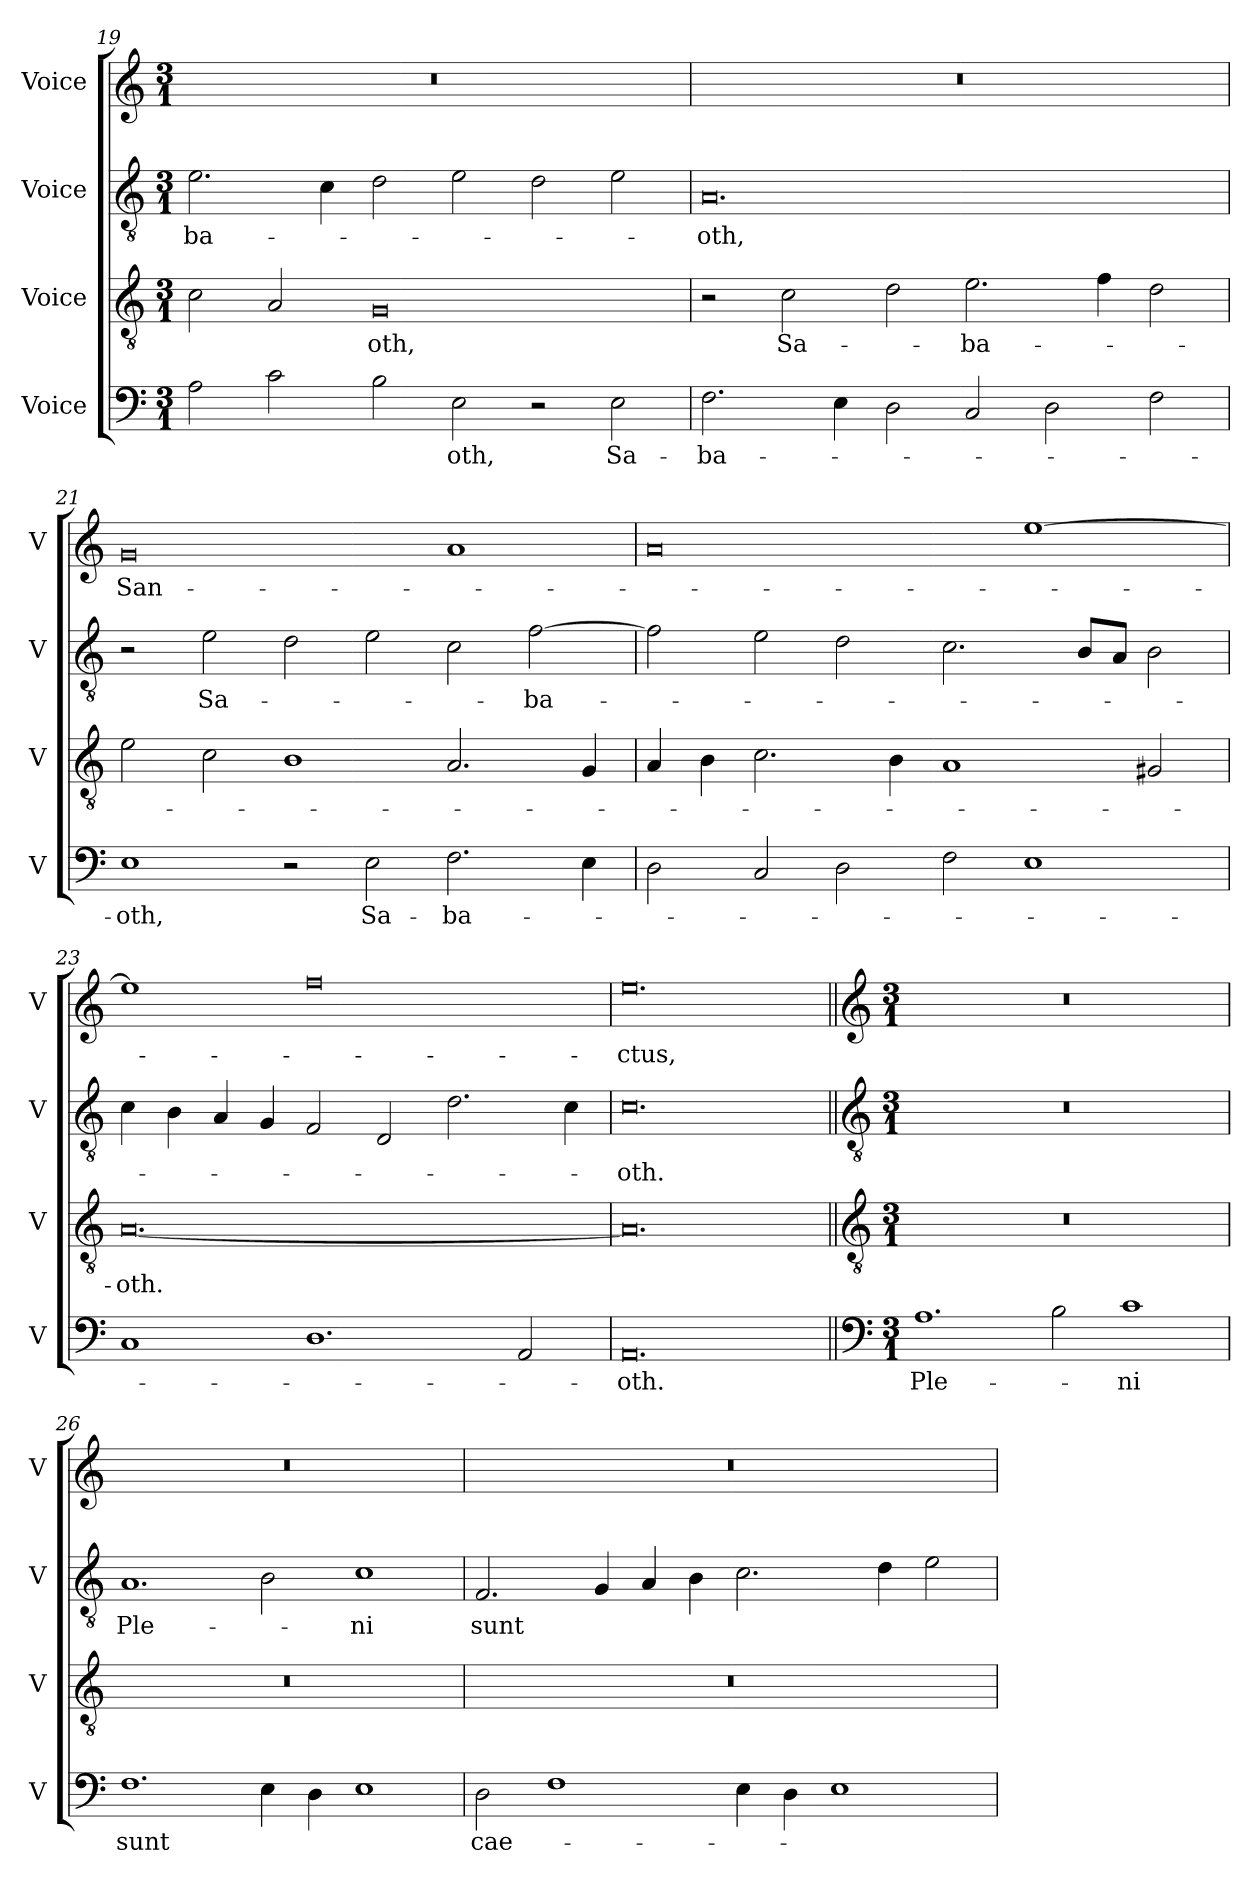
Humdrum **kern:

**kern	**text	**kern	**text	**kern	**text	**kern	**text
*part4	*part4	*part3	*part3	*part2	*part2	*part1	*part1
*staff4	*staff4	*staff3	*staff3	*staff2	*staff2	*staff1	*staff1
*I"Voice	*	*I"Voice	*	*I"Voice	*	*I"Voice	*
*I'V	*	*I'V	*	*I'V	*	*I'V	*
*clefF4	*	*clefGv2	*	*clefGv2	*	*clefG2	*
*k[]	*	*k[]	*	*k[]	*	*k[]	*
*M3/1	*	*M3/1	*	*M3/1	*	*M3/1	*
=19	=19	=19	=19	=19	=19	=19	=19
!	!	!	!	!	!LO:LY:b	!	!
2A\	.	2c\	.	2.e\	-ba-	0.r	.
2c\	.	2A/	.	.	.	.	.
.	.	.	.	4c\	.	.	.
!	!	!	!LO:LY:b	!	!	!	!
2B\	.	0G	-oth,	2d\	.	.	.
!	!LO:LY:b	!	!	!	!	!	!
2E\	-oth,	.	.	2e\	.	.	.
2r	.	.	.	2d\	.	.	.
!	!LO:LY:b	!	!	!	!	!	!
2E\	Sa-	.	.	2e\	.	.	.
!!LO:PB:g=z
=20	=20	=20	=20	=20	=20	=20	=20
!	!LO:LY:b	!	!	!	!LO:LY:b	!	!
2.F\	-ba-	2r	.	0.A	-oth,	0.r	.
!	!	!	!LO:LY:b	!	!	!	!
.	.	2c\	Sa-	.	.	.	.
4E\	.	.	.	.	.	.	.
2D\	.	2d\	.	.	.	.	.
!	!	!	!LO:LY:b	!	!	!	!
2C/	.	2.e\	-ba-	.	.	.	.
2D\	.	.	.	.	.	.	.
.	.	4f\	.	.	.	.	.
2F\	.	2d\	.	.	.	.	.
=21	=21	=21	=21	=21	=21	=21	=21
!	!LO:LY:b	!	!	!	!	!	!LO:LY:b
1E	-oth,	2e\	.	2r	.	0g	San-
!	!	!	!	!	!LO:LY:b	!	!
.	.	2c\	.	2e\	Sa-	.	.
2r	.	1B	.	2d\	.	.	.
!	!LO:LY:b	!	!	!	!	!	!
2E\	Sa-	.	.	2e\	.	.	.
!	!LO:LY:b	!	!	!	!	!	!
2.F\	-ba-	2.A/	.	2c\	.	1a	.
!	!	!	!	!	!LO:LY:b	!	!
.	.	.	.	[2f\	-ba-	.	.
4E\	.	4G/	.	.	.	.	.
!!LO:LB:g=z
=22	=22	=22	=22	=22	=22	=22	=22
2D\	.	4A/	.	2f\]	.	0a	.
.	.	4B\	.	.	.	.	.
2C/	.	2.c\	.	2e\	.	.	.
2D\	.	.	.	2d\	.	.	.
.	.	4B\	.	.	.	.	.
2F\	.	1A	.	2.c\	.	.	.
1E	.	.	.	.	.	[1ee	.
.	.	.	.	8B/L	.	.	.
.	.	.	.	8A/J	.	.	.
.	.	2G#X/	.	2B\	.	.	.
=23	=23	=23	=23	=23	=23	=23	=23
!	!	!	!LO:LY:b	!	!	!	!
1C	.	[0.A	-oth.	4c\	.	1ee]	.
.	.	.	.	4B\	.	.	.
.	.	.	.	4A/	.	.	.
.	.	.	.	4G/	.	.	.
1.D	.	.	.	2F/	.	0ff	.
.	.	.	.	2D/	.	.	.
.	.	.	.	2.d\	.	.	.
2AA/	.	.	.	.	.	.	.
.	.	.	.	4c\	.	.	.
=24	=24	=24	=24	=24	=24	=24	=24
!	!LO:LY:b	!	!	!	!LO:LY:b	!	!LO:LY:b
0.AA	-oth.	0.A]	.	0.c	-oth.	0.ee	-ctus,
!!LO:LB:g=z
=25||	=25||	=25||	=25||	=25||	=25||	=25||	=25||
*clefF4	*	*clefGv2	*	*clefGv2	*	*clefG2	*
*M3/1	*	*M3/1	*	*M3/1	*	*M3/1	*
!	!LO:LY:b	!	!	!	!	!	!
1.A	Ple-	0.r	.	0.r	.	0.r	.
2B\	.	.	.	.	.	.	.
!	!LO:LY:b	!	!	!	!	!	!
1c	-ni	.	.	.	.	.	.
=26	=26	=26	=26	=26	=26	=26	=26
!	!LO:LY:b	!	!	!	!LO:LY:b	!	!
1.F	sunt	0.r	.	1.A	Ple-	0.r	.
4E\	.	.	.	2B\	.	.	.
4D\	.	.	.	.	.	.	.
!	!	!	!	!	!LO:LY:b	!	!
1E	.	.	.	1c	-ni	.	.
=27	=27	=27	=27	=27	=27	=27	=27
!	!LO:LY:b	!	!	!	!LO:LY:b	!	!
2D\	cae-	0.r	.	2.F/	sunt	0.r	.
1F	.	.	.	.	.	.	.
.	.	.	.	4G/	.	.	.
.	.	.	.	4A/	.	.	.
.	.	.	.	4B\	.	.	.
4E\	.	.	.	2.c\	.	.	.
4D\	.	.	.	.	.	.	.
1E	.	.	.	.	.	.	.
.	.	.	.	4d\	.	.	.
.	.	.	.	2e\	.	.	.
=	=	=	=	=	=	=	=
*-	*-	*-	*-	*-	*-	*-	*-
